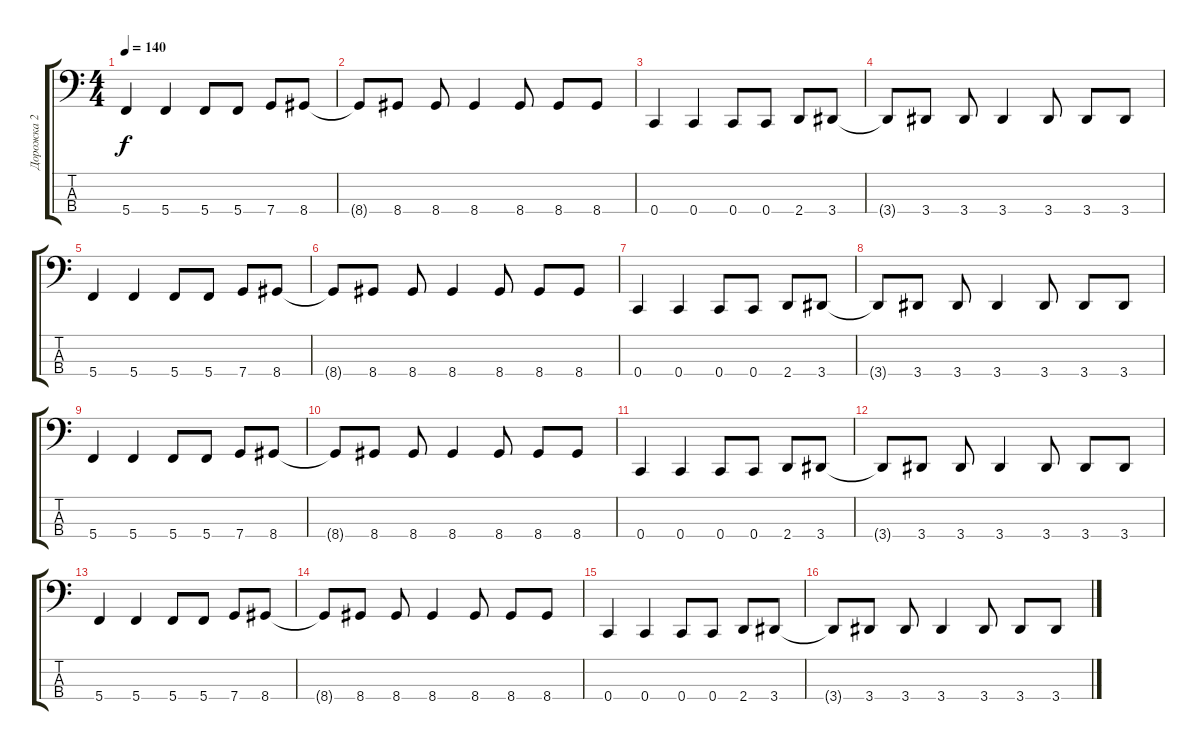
\track ("Дорожка 2" "Дорожка 2") {instrument electricbassfinger}
\staff {score tabs}
\tuning (F2 C2 G1 C1) {hide}
\ts (4 4)
\tempo 140
\clef f4
\ks c
5.4.4{dy f} 5.4.4 5.4.8 5.4.8 7.4.8 8.4.8 |
8.4{t}.8 8.4.8 8.4.8 8.4.4 8.4.8 8.4.8 8.4.8 |
0.4.4 0.4.4 0.4.8 0.4.8 2.4.8 3.4.8 |
3.4{t}.8 3.4.8 3.4.8 3.4.4 3.4.8 3.4.8 3.4.8 |
5.4.4 5.4.4 5.4.8 5.4.8 7.4.8 8.4.8 |
8.4{t}.8 8.4.8 8.4.8 8.4.4 8.4.8 8.4.8 8.4.8 |
0.4.4 0.4.4 0.4.8 0.4.8 2.4.8 3.4.8 |
3.4{t}.8 3.4.8 3.4.8 3.4.4 3.4.8 3.4.8 3.4.8 |
5.4.4 5.4.4 5.4.8 5.4.8 7.4.8 8.4.8 |
8.4{t}.8 8.4.8 8.4.8 8.4.4 8.4.8 8.4.8 8.4.8 |
0.4.4 0.4.4 0.4.8 0.4.8 2.4.8 3.4.8 |
3.4{t}.8 3.4.8 3.4.8 3.4.4 3.4.8 3.4.8 3.4.8 |
5.4.4 5.4.4 5.4.8 5.4.8 7.4.8 8.4.8 |
8.4{t}.8 8.4.8 8.4.8 8.4.4 8.4.8 8.4.8 8.4.8 |
0.4.4 0.4.4 0.4.8 0.4.8 2.4.8 3.4.8 |
3.4{t}.8 3.4.8 3.4.8 3.4.4 3.4.8 3.4.8 3.4.8
